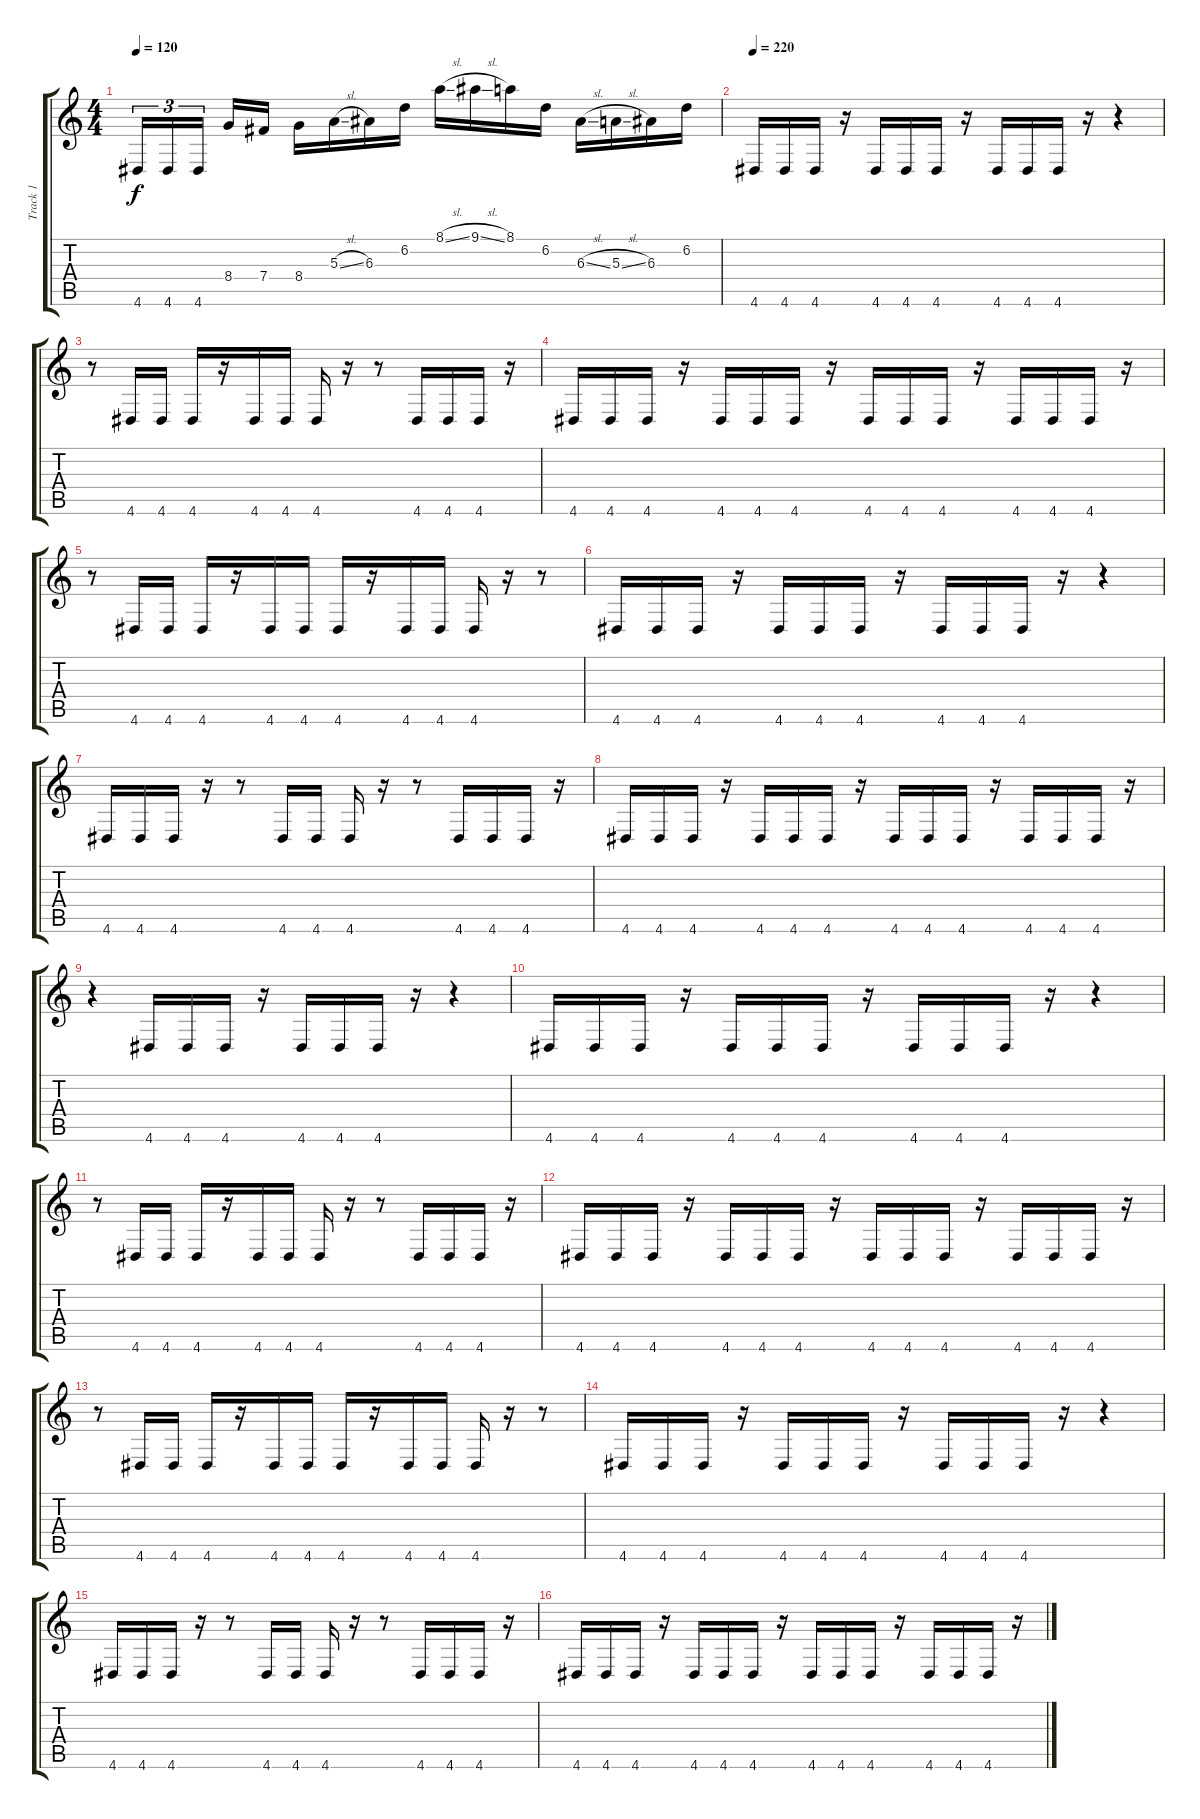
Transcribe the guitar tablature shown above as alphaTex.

\track ("Track 1" "Track 1") {instrument overdrivenguitar}
\staff {score tabs}
\tuning (Db4 Ab3 E3 B2 Gb2 B1) {hide}
\ts (4 4)
\tempo 120
\clef g2
\ks c
4.6.16{tu (3 2) dy f} 4.6.16{tu (3 2)} 4.6.16{tu (3 2) beam splitsecondary} 8.4.16 7.4.16 8.4.16 5.3{sl}.16 6.3.16 6.2.16 8.1{sl}.16 9.1{sl}.16 8.1.16 6.2.16 6.3{sl}.16 5.3{sl}.16 6.3.16 6.2.16 |
\tempo 220
4.6.16 4.6.16 4.6.16 r.16 4.6.16 4.6.16 4.6.16 r.16 4.6.16 4.6.16 4.6.16 r.16 r.4 |
r.8 4.6.16 4.6.16 4.6.16 r.16 4.6.16 4.6.16 4.6.16 r.16 r.8 4.6.16 4.6.16 4.6.16 r.16 |
4.6.16 4.6.16 4.6.16 r.16 4.6.16 4.6.16 4.6.16 r.16 4.6.16 4.6.16 4.6.16 r.16 4.6.16 4.6.16 4.6.16 r.16 |
r.8 4.6.16 4.6.16 4.6.16 r.16 4.6.16 4.6.16 4.6.16 r.16 4.6.16 4.6.16 4.6.16 r.16 r.8 |
4.6.16 4.6.16 4.6.16 r.16 4.6.16 4.6.16 4.6.16 r.16 4.6.16 4.6.16 4.6.16 r.16 r.4 |
4.6.16 4.6.16 4.6.16 r.16 r.8 4.6.16 4.6.16 4.6.16 r.16 r.8 4.6.16 4.6.16 4.6.16 r.16 |
4.6.16 4.6.16 4.6.16 r.16 4.6.16 4.6.16 4.6.16 r.16 4.6.16 4.6.16 4.6.16 r.16 4.6.16 4.6.16 4.6.16 r.16 |
r.4 4.6.16 4.6.16 4.6.16 r.16 4.6.16 4.6.16 4.6.16 r.16 r.4 |
4.6.16 4.6.16 4.6.16 r.16 4.6.16 4.6.16 4.6.16 r.16 4.6.16 4.6.16 4.6.16 r.16 r.4 |
r.8 4.6.16 4.6.16 4.6.16 r.16 4.6.16 4.6.16 4.6.16 r.16 r.8 4.6.16 4.6.16 4.6.16 r.16 |
4.6.16 4.6.16 4.6.16 r.16 4.6.16 4.6.16 4.6.16 r.16 4.6.16 4.6.16 4.6.16 r.16 4.6.16 4.6.16 4.6.16 r.16 |
r.8 4.6.16 4.6.16 4.6.16 r.16 4.6.16 4.6.16 4.6.16 r.16 4.6.16 4.6.16 4.6.16 r.16 r.8 |
4.6.16 4.6.16 4.6.16 r.16 4.6.16 4.6.16 4.6.16 r.16 4.6.16 4.6.16 4.6.16 r.16 r.4 |
4.6.16 4.6.16 4.6.16 r.16 r.8 4.6.16 4.6.16 4.6.16 r.16 r.8 4.6.16 4.6.16 4.6.16 r.16 |
4.6.16 4.6.16 4.6.16 r.16 4.6.16 4.6.16 4.6.16 r.16 4.6.16 4.6.16 4.6.16 r.16 4.6.16 4.6.16 4.6.16 r.16
